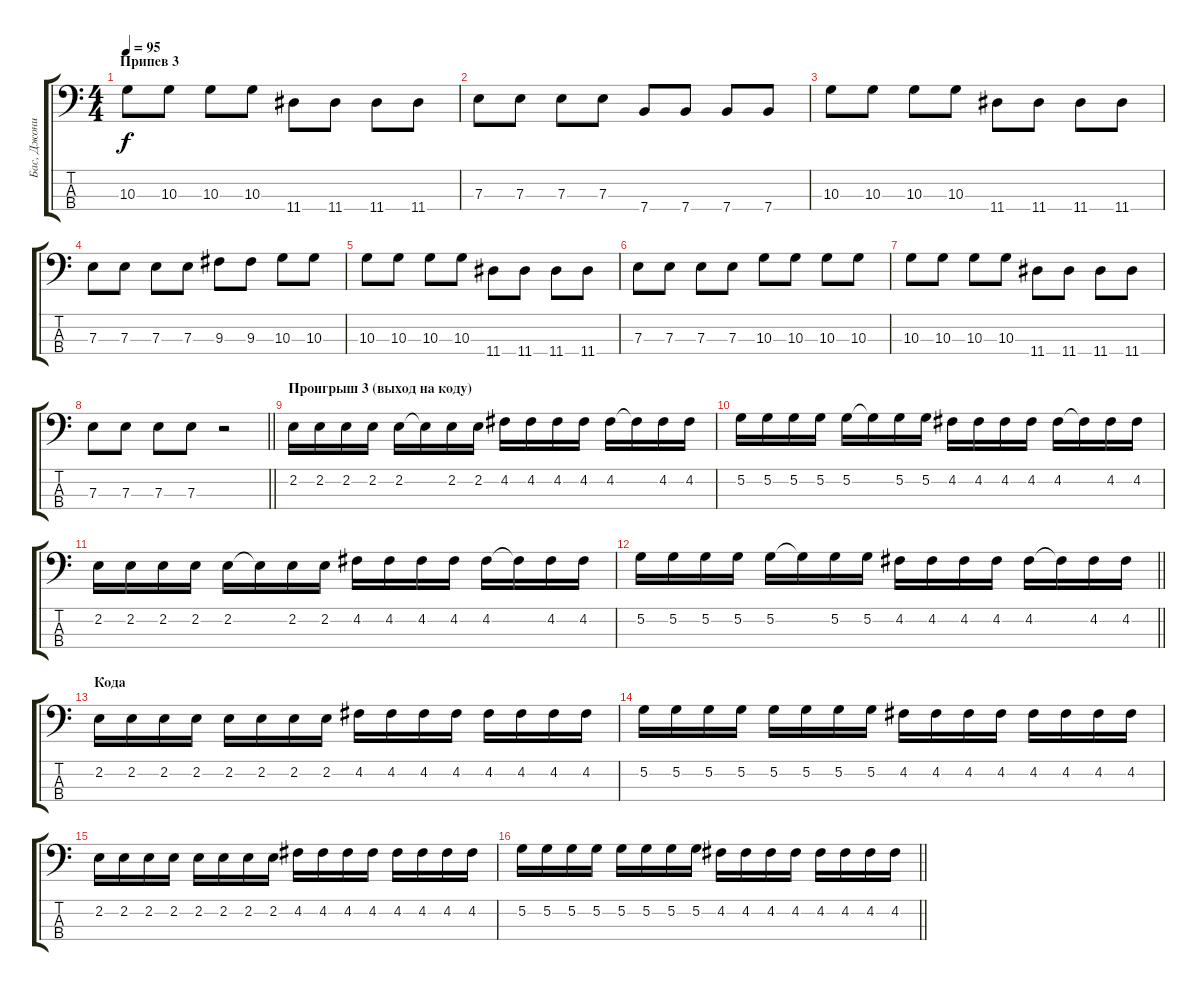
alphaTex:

\track ("Бас, Джоник" "Бас, Джони") {instrument electricbassfinger}
\staff {score tabs}
\tuning (G2 D2 A1 E1) {hide}
\ts (4 4)
\section ("" "Припев 3")
\tempo 95
\clef f4
\ks c
10.3.8{dy f} 10.3.8 10.3.8 10.3.8 11.4.8 11.4.8 11.4.8 11.4.8 |
7.3.8 7.3.8 7.3.8 7.3.8 7.4.8 7.4.8 7.4.8 7.4.8 |
10.3.8 10.3.8 10.3.8 10.3.8 11.4.8 11.4.8 11.4.8 11.4.8 |
7.3.8 7.3.8 7.3.8 7.3.8 9.3.8 9.3.8 10.3.8 10.3.8 |
10.3.8 10.3.8 10.3.8 10.3.8 11.4.8 11.4.8 11.4.8 11.4.8 |
7.3.8 7.3.8 7.3.8 7.3.8 10.3.8 10.3.8 10.3.8 10.3.8 |
10.3.8 10.3.8 10.3.8 10.3.8 11.4.8 11.4.8 11.4.8 11.4.8 |
\barLineRight lightlight
7.3.8 7.3.8 7.3.8 7.3.8 r.2 |
\section ("" "Проигрыш 3 (выход на коду)")
2.2.16 2.2.16 2.2.16 2.2.16 2.2.16 2.2{t}.16 2.2.16 2.2.16 4.2.16 4.2.16 4.2.16 4.2.16 4.2.16 4.2{t}.16 4.2.16 4.2.16 |
5.2.16 5.2.16 5.2.16 5.2.16 5.2.16 5.2{t}.16 5.2.16 5.2.16 4.2.16 4.2.16 4.2.16 4.2.16 4.2.16 4.2{t}.16 4.2.16 4.2.16 |
2.2.16 2.2.16 2.2.16 2.2.16 2.2.16 2.2{t}.16 2.2.16 2.2.16 4.2.16 4.2.16 4.2.16 4.2.16 4.2.16 4.2{t}.16 4.2.16 4.2.16 |
\barLineRight lightlight
5.2.16 5.2.16 5.2.16 5.2.16 5.2.16 5.2{t}.16 5.2.16 5.2.16 4.2.16 4.2.16 4.2.16 4.2.16 4.2.16 4.2{t}.16 4.2.16 4.2.16 |
\section ("" "Кода")
2.2.16 2.2.16 2.2.16 2.2.16 2.2.16 2.2.16 2.2.16 2.2.16 4.2.16 4.2.16 4.2.16 4.2.16 4.2.16 4.2.16 4.2.16 4.2.16 |
5.2.16 5.2.16 5.2.16 5.2.16 5.2.16 5.2.16 5.2.16 5.2.16 4.2.16 4.2.16 4.2.16 4.2.16 4.2.16 4.2.16 4.2.16 4.2.16 |
2.2.16 2.2.16 2.2.16 2.2.16 2.2.16 2.2.16 2.2.16 2.2.16 4.2.16 4.2.16 4.2.16 4.2.16 4.2.16 4.2.16 4.2.16 4.2.16 |
\barLineRight lightlight
5.2.16 5.2.16 5.2.16 5.2.16 5.2.16 5.2.16 5.2.16 5.2.16 4.2.16 4.2.16 4.2.16 4.2.16 4.2.16 4.2.16 4.2.16 4.2.16
